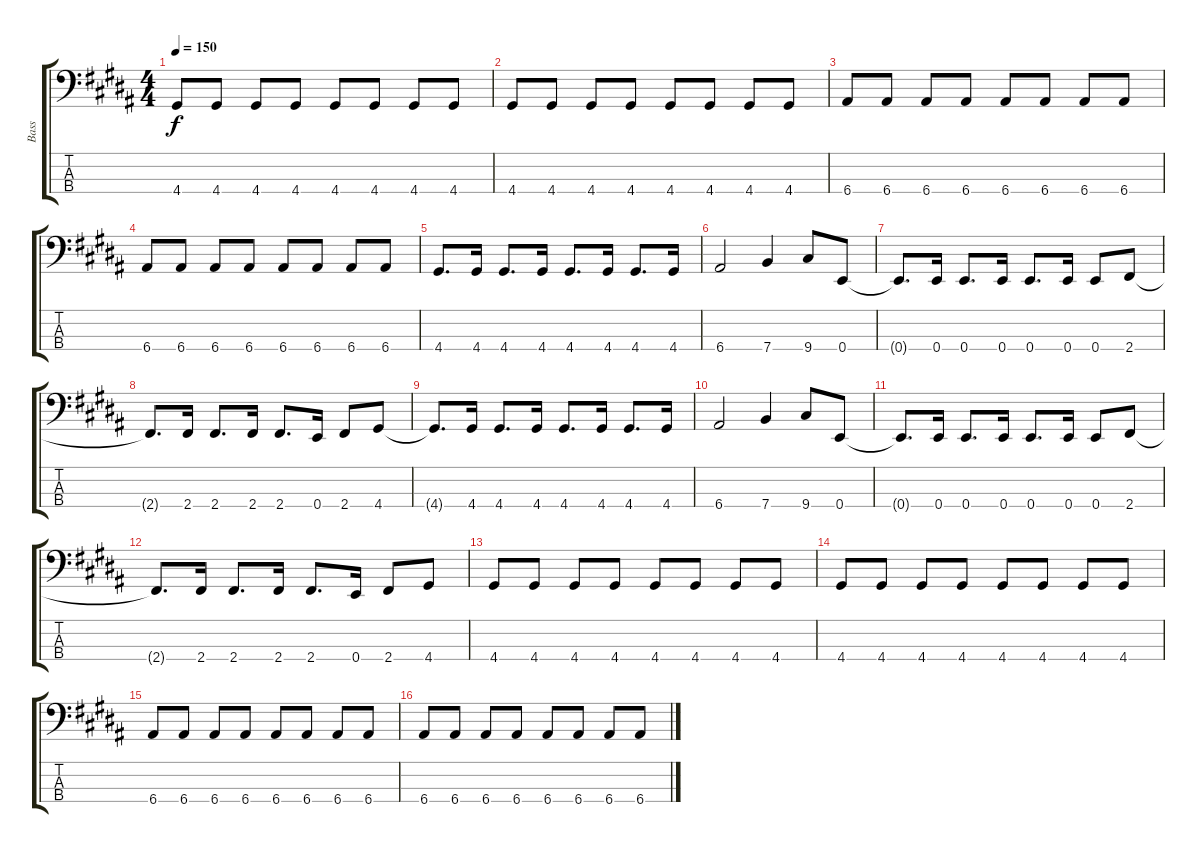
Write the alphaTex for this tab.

\track ("Bass" "Bass") {instrument electricbassfinger}
\staff {score tabs}
\tuning (G2 D2 A1 E1) {hide}
\ts (4 4)
\tempo 150
\clef f4
\ks b
4.4.8{dy f} 4.4.8 4.4.8 4.4.8 4.4.8 4.4.8 4.4.8 4.4.8 |
\ks g#minor
4.4.8 4.4.8 4.4.8 4.4.8 4.4.8 4.4.8 4.4.8 4.4.8 |
6.4.8 6.4.8 6.4.8 6.4.8 6.4.8 6.4.8 6.4.8 6.4.8 |
6.4.8 6.4.8 6.4.8 6.4.8 6.4.8 6.4.8 6.4.8 6.4.8 |
\ks b
4.4.8{d} 4.4.16 4.4.8{d} 4.4.16 4.4.8{d} 4.4.16 4.4.8{d} 4.4.16 |
\ks g#minor
6.4.2 7.4.4 9.4.8 0.4.8 |
0.4{t}.8{d} 0.4.16 0.4.8{d} 0.4.16 0.4.8{d} 0.4.16 0.4.8 2.4.8 |
2.4{t}.8{d} 2.4.16 2.4.8{d} 2.4.16 2.4.8{d} 0.4.16 2.4.8 4.4.8 |
\ks b
4.4{t}.8{d} 4.4.16 4.4.8{d} 4.4.16 4.4.8{d} 4.4.16 4.4.8{d} 4.4.16 |
\ks g#minor
6.4.2 7.4.4 9.4.8 0.4.8 |
0.4{t}.8{d} 0.4.16 0.4.8{d} 0.4.16 0.4.8{d} 0.4.16 0.4.8 2.4.8 |
2.4{t}.8{d} 2.4.16 2.4.8{d} 2.4.16 2.4.8{d} 0.4.16 2.4.8 4.4.8 |
\ks b
4.4.8 4.4.8 4.4.8 4.4.8 4.4.8 4.4.8 4.4.8 4.4.8 |
\ks g#minor
4.4.8 4.4.8 4.4.8 4.4.8 4.4.8 4.4.8 4.4.8 4.4.8 |
6.4.8 6.4.8 6.4.8 6.4.8 6.4.8 6.4.8 6.4.8 6.4.8 |
6.4.8 6.4.8 6.4.8 6.4.8 6.4.8 6.4.8 6.4.8 6.4.8
